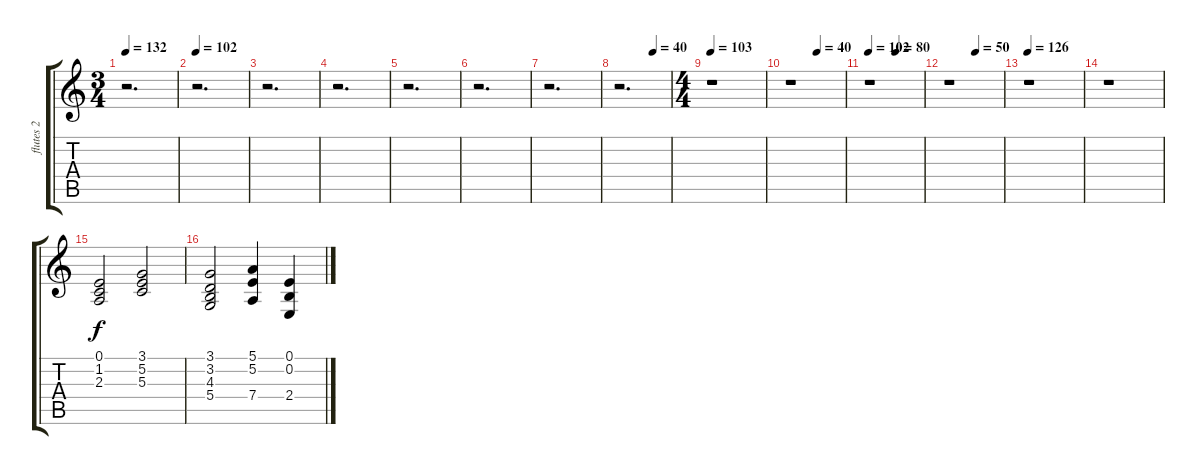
\track ("flutes 2" "flutes 2") {instrument recorder}
\staff {score tabs}
\tuning (E4 B3 G3 D3 A2 E2) {hide}
\ts (3 4)
\tempo 132
\clef g2
\ks c
r.2{d dy f} |
\tempo 102
r.2{d} |
r.2{d} |
r.2{d} |
r.2{d} |
r.2{d} |
r.2{d} |
\tempo (40 0.6666666666666666)
r.2{d} |
\ts (4 4)
\tempo 103
r.1 |
\tempo (40 0.5)
r.1 |
\tempo 102
\tempo (80 0.5)
r.1 |
\tempo (50 0.5)
r.1 |
\tempo 126
r.1 |
r.1 |
(0.1 1.2 2.3).2 (3.1 5.2 5.3).2 |
(3.1 3.2 4.3 5.4).2 (5.1 5.2 7.4).4 (0.1 0.2 2.4).4
